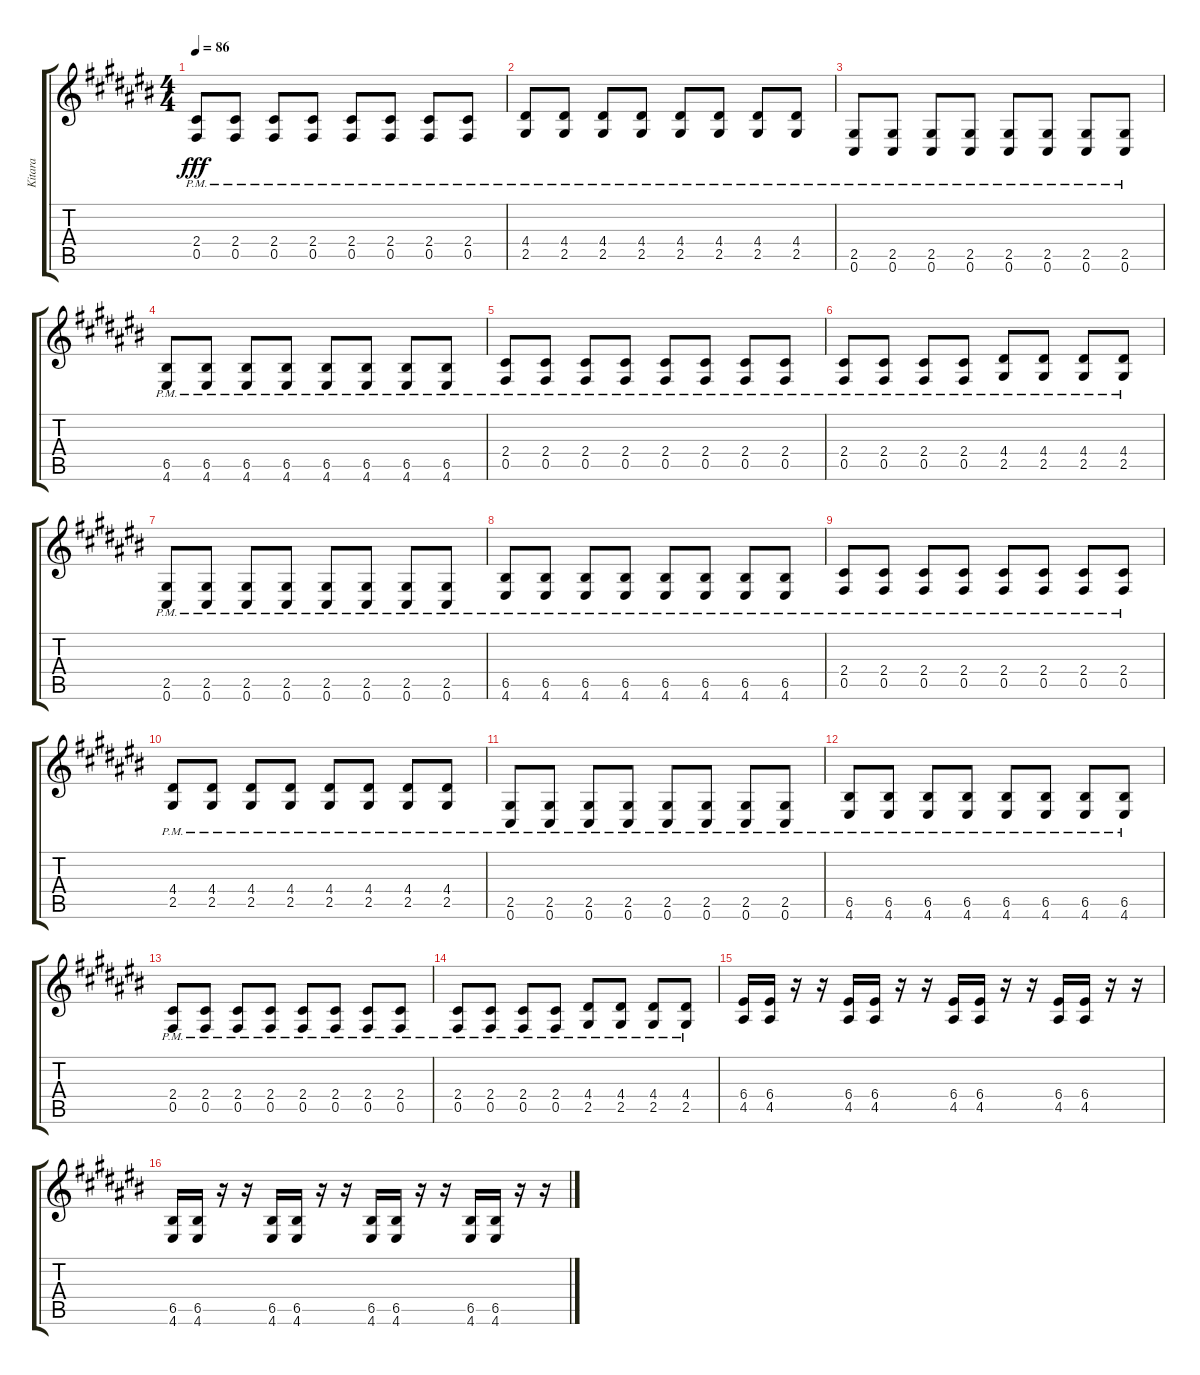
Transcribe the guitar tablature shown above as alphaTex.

\track ("Kitara" "Kitara") {instrument distortionguitar}
\staff {score tabs}
\tuning (Db4 Ab3 E3 B2 Gb2 Db2) {hide}
\ts (4 4)
\tempo 86
\clef g2
\ks c#
(2.4{pm} 0.5{pm}).8{dy fff} (2.4{pm} 0.5{pm}).8 (2.4{pm} 0.5{pm}).8 (2.4{pm} 0.5{pm}).8 (2.4{pm} 0.5{pm}).8 (2.4{pm} 0.5{pm}).8 (2.4{pm} 0.5{pm}).8 (2.4{pm} 0.5{pm}).8 |
(4.4{pm} 2.5{pm}).8 (4.4{pm} 2.5{pm}).8 (4.4{pm} 2.5{pm}).8 (4.4{pm} 2.5{pm}).8 (4.4{pm} 2.5{pm}).8 (4.4{pm} 2.5{pm}).8 (4.4{pm} 2.5{pm}).8 (4.4{pm} 2.5{pm}).8 |
(2.5{pm} 0.6{pm}).8 (2.5{pm} 0.6{pm}).8 (2.5{pm} 0.6{pm}).8 (2.5{pm} 0.6{pm}).8 (2.5{pm} 0.6{pm}).8 (2.5{pm} 0.6{pm}).8 (2.5{pm} 0.6{pm}).8 (2.5{pm} 0.6{pm}).8 |
(6.5{pm} 4.6{pm}).8 (6.5{pm} 4.6{pm}).8 (6.5{pm} 4.6{pm}).8 (6.5{pm} 4.6{pm}).8 (6.5{pm} 4.6{pm}).8 (6.5{pm} 4.6{pm}).8 (6.5{pm} 4.6{pm}).8 (6.5{pm} 4.6{pm}).8 |
(2.4{pm} 0.5{pm}).8 (2.4{pm} 0.5{pm}).8 (2.4{pm} 0.5{pm}).8 (2.4{pm} 0.5{pm}).8 (2.4{pm} 0.5{pm}).8 (2.4{pm} 0.5{pm}).8 (2.4{pm} 0.5{pm}).8 (2.4{pm} 0.5{pm}).8 |
(2.4{pm} 0.5{pm}).8 (2.4{pm} 0.5{pm}).8 (2.4{pm} 0.5{pm}).8 (2.4{pm} 0.5{pm}).8 (4.4{pm} 2.5{pm}).8 (4.4{pm} 2.5{pm}).8 (4.4{pm} 2.5{pm}).8 (4.4{pm} 2.5{pm}).8 |
(2.5{pm} 0.6{pm}).8 (2.5{pm} 0.6{pm}).8 (2.5{pm} 0.6{pm}).8 (2.5{pm} 0.6{pm}).8 (2.5{pm} 0.6{pm}).8 (2.5{pm} 0.6{pm}).8 (2.5{pm} 0.6{pm}).8 (2.5{pm} 0.6{pm}).8 |
(6.5{pm} 4.6{pm}).8 (6.5{pm} 4.6{pm}).8 (6.5{pm} 4.6{pm}).8 (6.5{pm} 4.6{pm}).8 (6.5{pm} 4.6{pm}).8 (6.5{pm} 4.6{pm}).8 (6.5{pm} 4.6{pm}).8 (6.5{pm} 4.6{pm}).8 |
(2.4{pm} 0.5{pm}).8 (2.4{pm} 0.5{pm}).8 (2.4{pm} 0.5{pm}).8 (2.4{pm} 0.5{pm}).8 (2.4{pm} 0.5{pm}).8 (2.4{pm} 0.5{pm}).8 (2.4{pm} 0.5{pm}).8 (2.4{pm} 0.5{pm}).8 |
(4.4{pm} 2.5{pm}).8 (4.4{pm} 2.5{pm}).8 (4.4{pm} 2.5{pm}).8 (4.4{pm} 2.5{pm}).8 (4.4{pm} 2.5{pm}).8 (4.4{pm} 2.5{pm}).8 (4.4{pm} 2.5{pm}).8 (4.4{pm} 2.5{pm}).8 |
(2.5{pm} 0.6{pm}).8 (2.5{pm} 0.6{pm}).8 (2.5{pm} 0.6{pm}).8 (2.5{pm} 0.6{pm}).8 (2.5{pm} 0.6{pm}).8 (2.5{pm} 0.6{pm}).8 (2.5{pm} 0.6{pm}).8 (2.5{pm} 0.6{pm}).8 |
(6.5{pm} 4.6{pm}).8 (6.5{pm} 4.6{pm}).8 (6.5{pm} 4.6{pm}).8 (6.5{pm} 4.6{pm}).8 (6.5{pm} 4.6{pm}).8 (6.5{pm} 4.6{pm}).8 (6.5{pm} 4.6{pm}).8 (6.5{pm} 4.6{pm}).8 |
(2.4{pm} 0.5{pm}).8 (2.4{pm} 0.5{pm}).8 (2.4{pm} 0.5{pm}).8 (2.4{pm} 0.5{pm}).8 (2.4{pm} 0.5{pm}).8 (2.4{pm} 0.5{pm}).8 (2.4{pm} 0.5{pm}).8 (2.4{pm} 0.5{pm}).8 |
(2.4{pm} 0.5{pm}).8 (2.4{pm} 0.5{pm}).8 (2.4{pm} 0.5{pm}).8 (2.4{pm} 0.5{pm}).8 (4.4{pm} 2.5{pm}).8 (4.4{pm} 2.5{pm}).8 (4.4{pm} 2.5{pm}).8 (4.4{pm} 2.5{pm}).8 |
(6.4 4.5).16 (6.4 4.5).16 r.16 r.16 (6.4 4.5).16 (6.4 4.5).16 r.16 r.16 (6.4 4.5).16 (6.4 4.5).16 r.16 r.16 (6.4 4.5).16 (6.4 4.5).16 r.16 r.16 |
(6.5 4.6).16 (6.5 4.6).16 r.16 r.16 (6.5 4.6).16 (6.5 4.6).16 r.16 r.16 (6.5 4.6).16 (6.5 4.6).16 r.16 r.16 (6.5 4.6).16 (6.5 4.6).16 r.16 r.16
